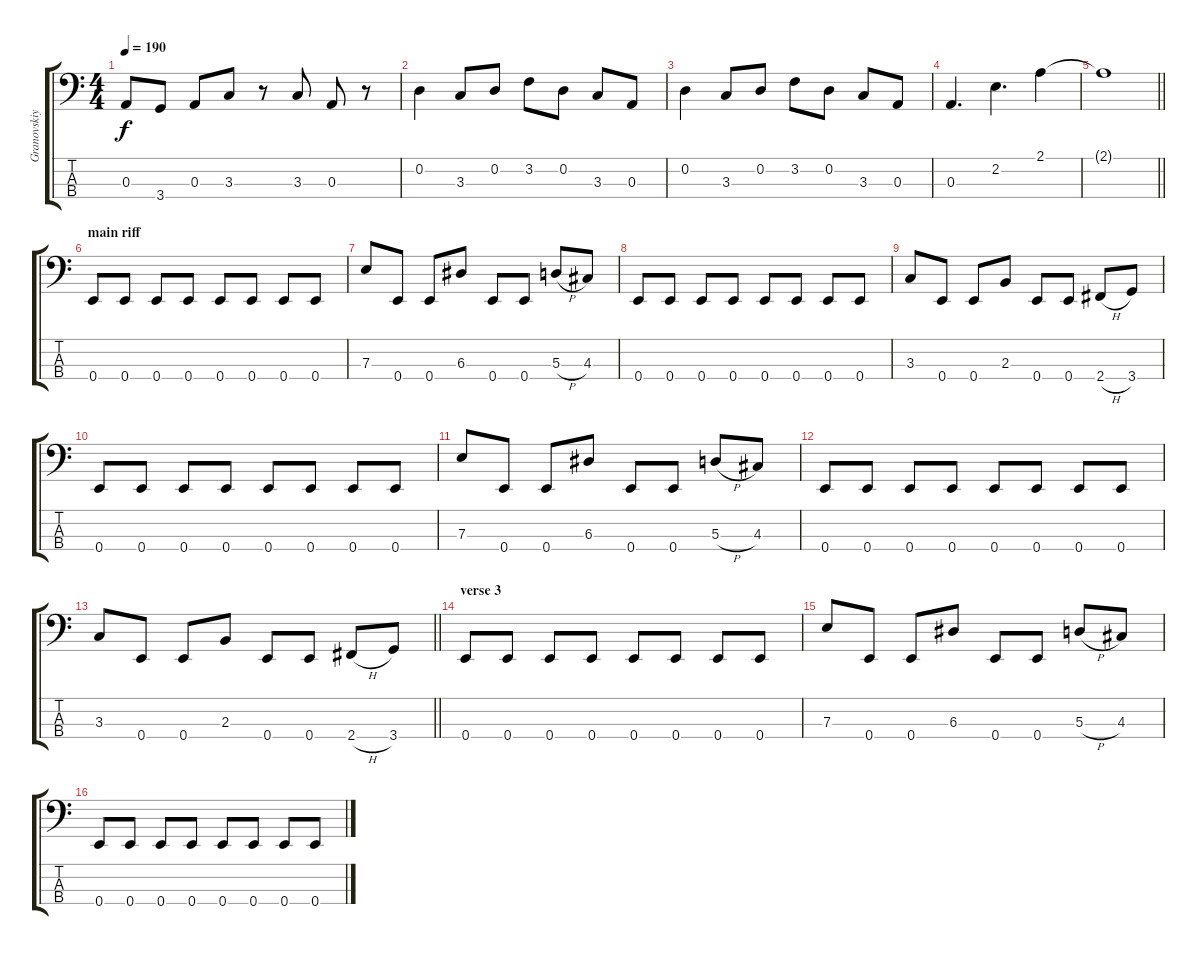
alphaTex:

\track ("Granovskiy" "Granovskiy") {instrument electricbassfinger}
\staff {score tabs}
\tuning (G2 D2 A1 E1) {hide}
\ts (4 4)
\tempo 190
\clef f4
\ks c
0.3.8{dy f} 3.4.8 0.3.8 3.3.8 r.8 3.3.8 0.3.8 r.8 |
0.2.4 3.3.8 0.2.8 3.2.8 0.2.8 3.3.8 0.3.8 |
0.2.4 3.3.8 0.2.8 3.2.8 0.2.8 3.3.8 0.3.8 |
0.3.4{d} 2.2.4{d} 2.1.4 |
\barLineRight lightlight
2.1{t}.1 |
\section ("" "main riff")
0.4.8 0.4.8 0.4.8 0.4.8 0.4.8 0.4.8 0.4.8 0.4.8 |
7.3.8 0.4.8 0.4.8 6.3.8 0.4.8 0.4.8 5.3{h}.8 4.3.8 |
0.4.8 0.4.8 0.4.8 0.4.8 0.4.8 0.4.8 0.4.8 0.4.8 |
3.3.8 0.4.8 0.4.8 2.3.8 0.4.8 0.4.8 2.4{h}.8 3.4.8 |
0.4.8 0.4.8 0.4.8 0.4.8 0.4.8 0.4.8 0.4.8 0.4.8 |
7.3.8 0.4.8 0.4.8 6.3.8 0.4.8 0.4.8 5.3{h}.8 4.3.8 |
0.4.8 0.4.8 0.4.8 0.4.8 0.4.8 0.4.8 0.4.8 0.4.8 |
\barLineRight lightlight
3.3.8 0.4.8 0.4.8 2.3.8 0.4.8 0.4.8 2.4{h}.8 3.4.8 |
\section ("" "verse 3")
0.4.8 0.4.8 0.4.8 0.4.8 0.4.8 0.4.8 0.4.8 0.4.8 |
7.3.8 0.4.8 0.4.8 6.3.8 0.4.8 0.4.8 5.3{h}.8 4.3.8 |
0.4.8 0.4.8 0.4.8 0.4.8 0.4.8 0.4.8 0.4.8 0.4.8
